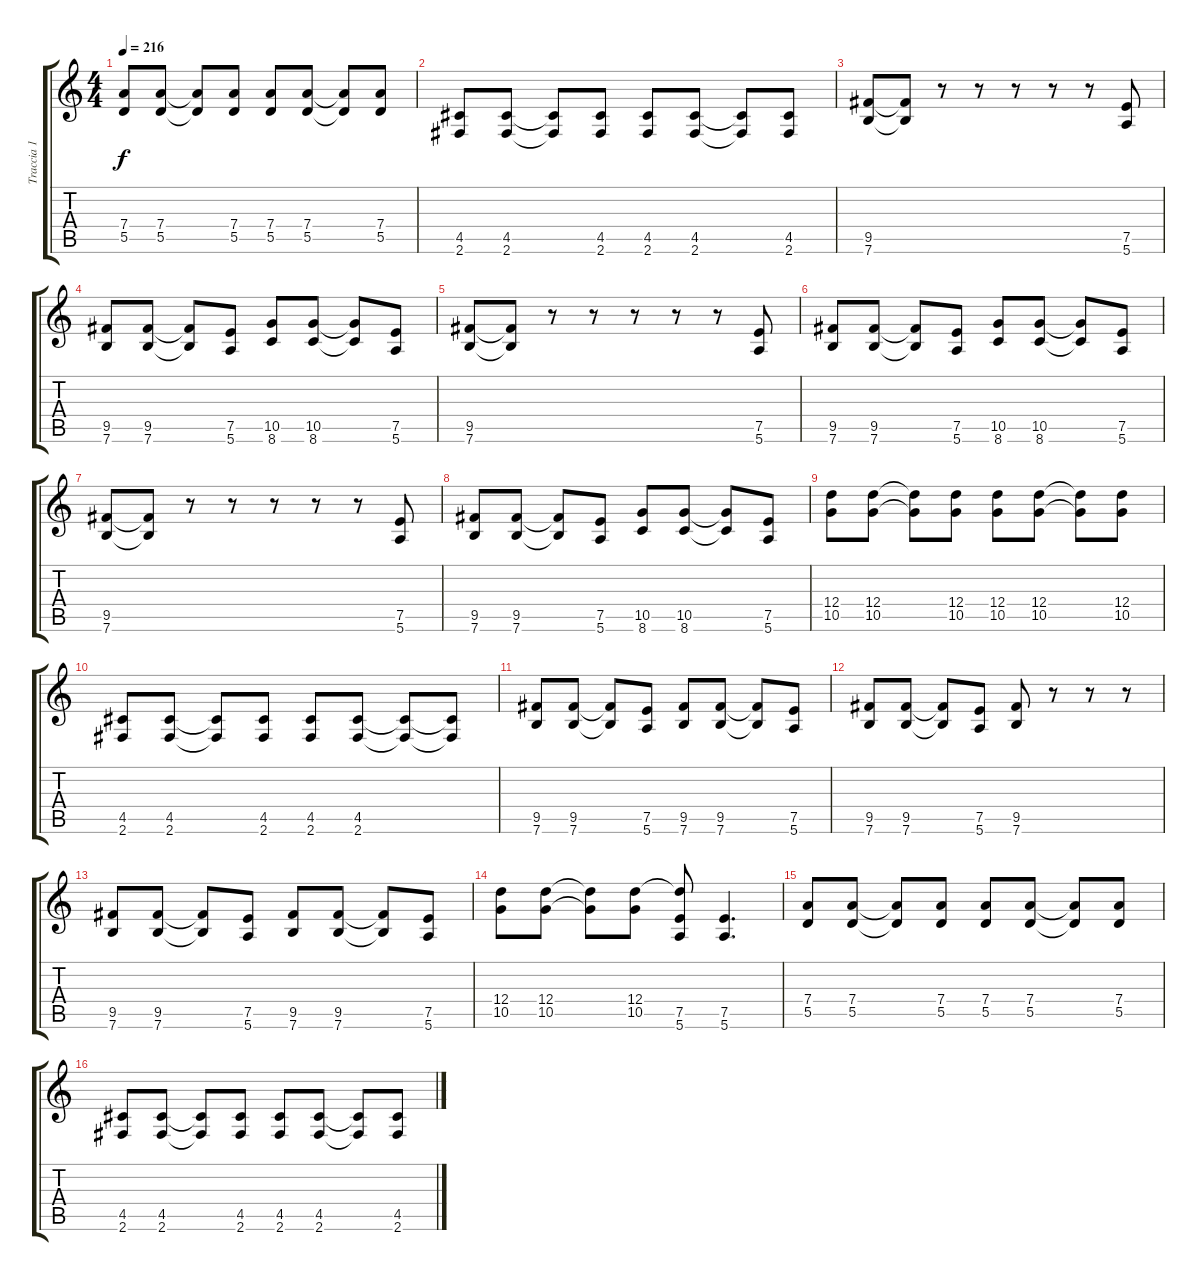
\track ("Traccia 1" "Traccia 1") {instrument overdrivenguitar}
\staff {score tabs}
\tuning (E4 B3 G3 D3 A2 E2) {hide}
\ts (4 4)
\tempo 216
\clef g2
\ks c
(7.4 5.5).8{dy f} (7.4 5.5).8 (7.4{t} 5.5{t}).8 (7.4 5.5).8 (7.4 5.5).8 (7.4 5.5).8 (7.4{t} 5.5{t}).8 (7.4 5.5).8 |
(4.5 2.6).8 (4.5 2.6).8 (4.5{t} 2.6{t}).8 (4.5 2.6).8 (4.5 2.6).8 (4.5 2.6).8 (4.5{t} 2.6{t}).8 (4.5 2.6).8 |
(9.5 7.6).8 (9.5{t} 7.6{t}).8 r.8 r.8 r.8 r.8 r.8 (7.5 5.6).8 |
(9.5 7.6).8 (9.5 7.6).8 (9.5{t} 7.6{t}).8 (7.5 5.6).8 (10.5 8.6).8 (10.5 8.6).8 (10.5{t} 8.6{t}).8 (7.5 5.6).8 |
(9.5 7.6).8 (9.5{t} 7.6{t}).8 r.8 r.8 r.8 r.8 r.8 (7.5 5.6).8 |
(9.5 7.6).8 (9.5 7.6).8 (9.5{t} 7.6{t}).8 (7.5 5.6).8 (10.5 8.6).8 (10.5 8.6).8 (10.5{t} 8.6{t}).8 (7.5 5.6).8 |
(9.5 7.6).8 (9.5{t} 7.6{t}).8 r.8 r.8 r.8 r.8 r.8 (7.5 5.6).8 |
(9.5 7.6).8 (9.5 7.6).8 (9.5{t} 7.6{t}).8 (7.5 5.6).8 (10.5 8.6).8 (10.5 8.6).8 (10.5{t} 8.6{t}).8 (7.5 5.6).8 |
(12.4 10.5).8 (12.4 10.5).8 (12.4{t} 10.5{t}).8 (12.4 10.5).8 (12.4 10.5).8 (12.4 10.5).8 (12.4{t} 10.5{t}).8 (12.4 10.5).8 |
(4.5 2.6).8 (4.5 2.6).8 (4.5{t} 2.6{t}).8 (4.5 2.6).8 (4.5 2.6).8 (4.5 2.6).8 (4.5{t} 2.6{t}).8 (4.5{t} 2.6{t}).8 |
(9.5 7.6).8 (9.5 7.6).8 (9.5{t} 7.6{t}).8 (7.5 5.6).8 (9.5 7.6).8 (9.5 7.6).8 (9.5{t} 7.6{t}).8 (7.5 5.6).8 |
(9.5 7.6).8 (9.5 7.6).8 (9.5{t} 7.6{t}).8 (7.5 5.6).8 (9.5 7.6).8 r.8 r.8 r.8 |
(9.5 7.6).8 (9.5 7.6).8 (9.5{t} 7.6{t}).8 (7.5 5.6).8 (9.5 7.6).8 (9.5 7.6).8 (9.5{t} 7.6{t}).8 (7.5 5.6).8 |
(12.4 10.5).8 (12.4 10.5).8 (12.4{t} 10.5{t}).8 (12.4 10.5).8 (12.4{t} 7.5 5.6).8 (7.5 5.6).4{d} |
(7.4 5.5).8 (7.4 5.5).8 (7.4{t} 5.5{t}).8 (7.4 5.5).8 (7.4 5.5).8 (7.4 5.5).8 (7.4{t} 5.5{t}).8 (7.4 5.5).8 |
(4.5 2.6).8 (4.5 2.6).8 (4.5{t} 2.6{t}).8 (4.5 2.6).8 (4.5 2.6).8 (4.5 2.6).8 (4.5{t} 2.6{t}).8 (4.5 2.6).8
